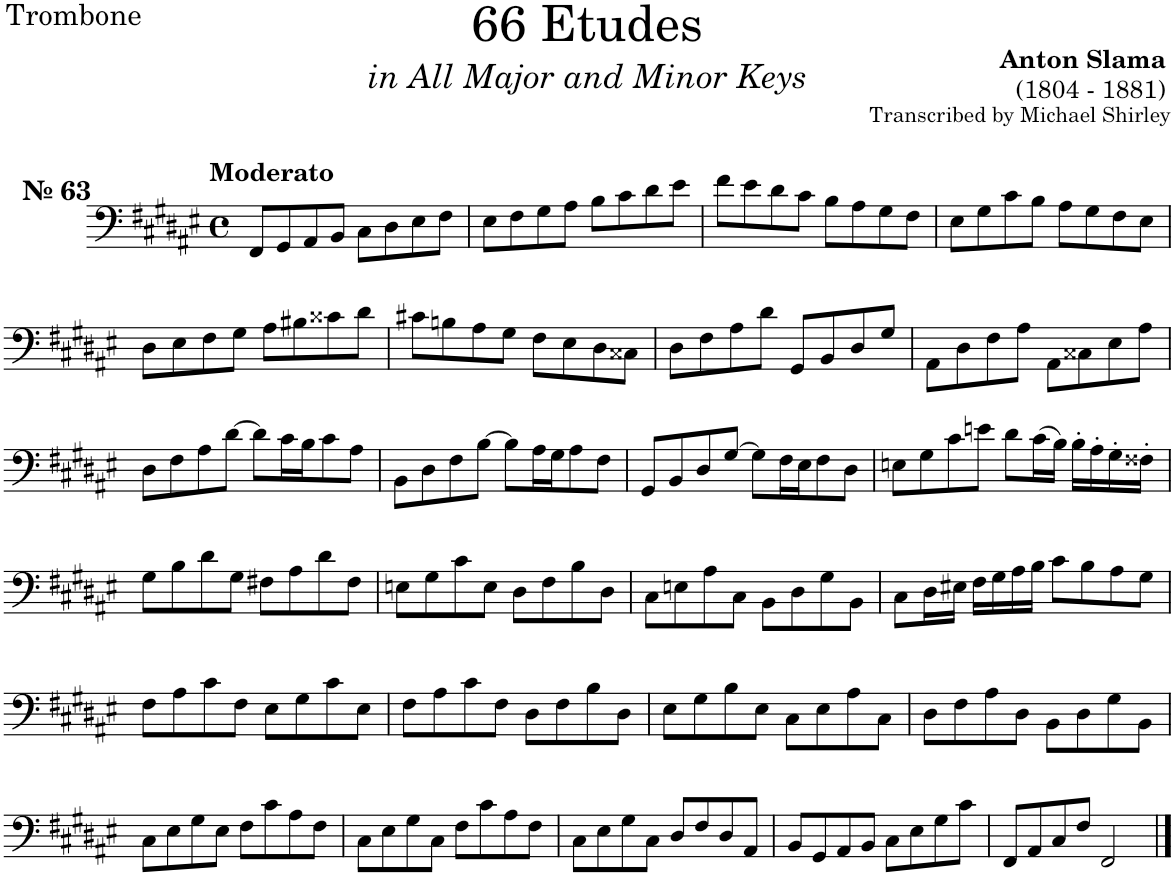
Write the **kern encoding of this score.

**kern
*part1
*staff1
*I"Trombone
*I'Tbn.
*clefF4
*k[f#c#g#d#a#e#]
*M4/4
*met(c)
=1
!LO:TX:a:B:t=Moderato
!LO:TX:a:B:t=№ 63
8FF#/L
8GG#/
8AA#/
8BB/J
8C#\L
8D#\
8E#\
8F#\J
=2
8E#\L
8F#\
8G#\
8A#\J
8B\L
8c#\
8d#\
8e#\J
=3
8f#\L
8e#\
8d#\
8c#\J
8B\L
8A#\
8G#\
8F#\J
=4
8E#\L
8G#\
8c#\
8B\J
8A#\L
8G#\
8F#\
8E#\J
!!LO:LB:g=z
=5
8D#\L
8E#\
8F#\
8G#\J
8A#\L
8B#X\
8c##X\
8d#\J
=6
8c#X\L
8Bn\
8A#\
8G#\J
8F#\L
8E#\
8D#\
8C##X\J
=7
8D#\L
8F#\
8A#\
8d#\J
8GG#/L
8BB/
8D#/
8G#/J
=8
8AA#\L
8D#\
8F#\
8A#\J
8AA#\L
8C##X\
8E#\
8A#\J
!!LO:LB:g=z
=9
8D#\L
8F#\
8A#\
[>8d#\J
8d#\L]
16c#\L
16B\J
8c#\
8A#\J
=10
8BB\L
8D#\
8F#\
[>8B\J
8B\L]
16A#\L
16G#\J
8A#\
8F#\J
=11
8GG#/L
8BB/
8D#/
[>8G#/J
8G#\L]
16F#\L
16E#\J
8F#\
8D#\J
=12
8En\L
8G#\
8c#\
8en\J
8d#\L
(>16c#\L
16B\JJ)
16B'\LL
16A#'\
16G#'\
16F##X'\JJ
!!LO:LB:g=z
=13
8G#\L
8B\
8d#\
8G#\J
8F#X\L
8A#\
8d#\
8F#\J
=14
8En\L
8G#\
8c#\
8E\J
8D#\L
8F#\
8B\
8D#\J
=15
8C#\L
8En\
8A#\
8C#\J
8BB\L
8D#\
8G#\
8BB\J
=16
8C#\L
16D#\L
16E#X\JJ
16F#\LL
16G#\
16A#\
16B\JJ
8c#\L
8B\
8A#\
8G#\J
!!LO:LB:g=z
=17
8F#\L
8A#\
8c#\
8F#\J
8E#\L
8G#\
8c#\
8E#\J
=18
8F#\L
8A#\
8c#\
8F#\J
8D#\L
8F#\
8B\
8D#\J
=19
8E#\L
8G#\
8B\
8E#\J
8C#\L
8E#\
8A#\
8C#\J
=20
8D#\L
8F#\
8A#\
8D#\J
8BB\L
8D#\
8G#\
8BB\J
!!LO:LB:g=z
=21
8C#\L
8E#\
8G#\
8E#\J
8F#\L
8c#\
8A#\
8F#\J
=22
8C#\L
8E#\
8G#\
8C#\J
8F#\L
8c#\
8A#\
8F#\J
=23
8C#\L
8E#\
8G#\
8C#\J
8D#/L
8F#/
8D#/
8AA#/J
=24
8BB/L
8GG#/
8AA#/
8BB/J
8C#\L
8E#\
8G#\
8c#\J
=25
8FF#/L
8AA#/
8C#/
8F#/J
2FF#/
==
*-
